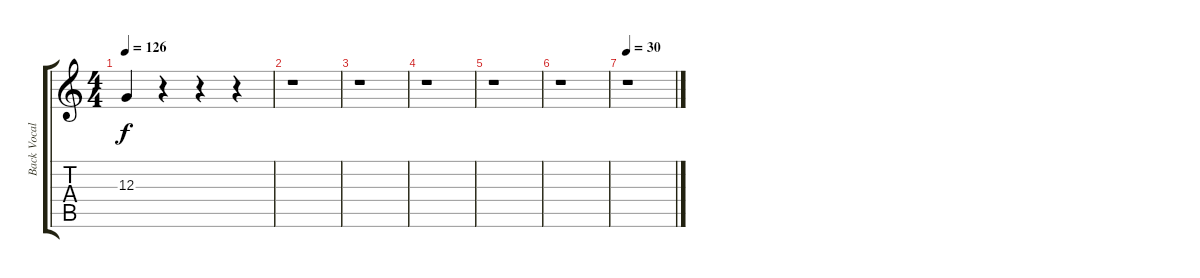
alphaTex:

\track ("Back Vocals 1" "Back Vocal") {instrument trumpet}
\staff {score tabs}
\tuning (E4 B3 G3 D3 A2 E2) {hide}
\ts (4 4)
\tempo 126
\clef g2
\ks c
12.3.4{dy f} r.4 r.4 r.4 |
r.1 |
r.1 |
r.1 |
r.1 |
r.1 |
\tempo 30
r.1
